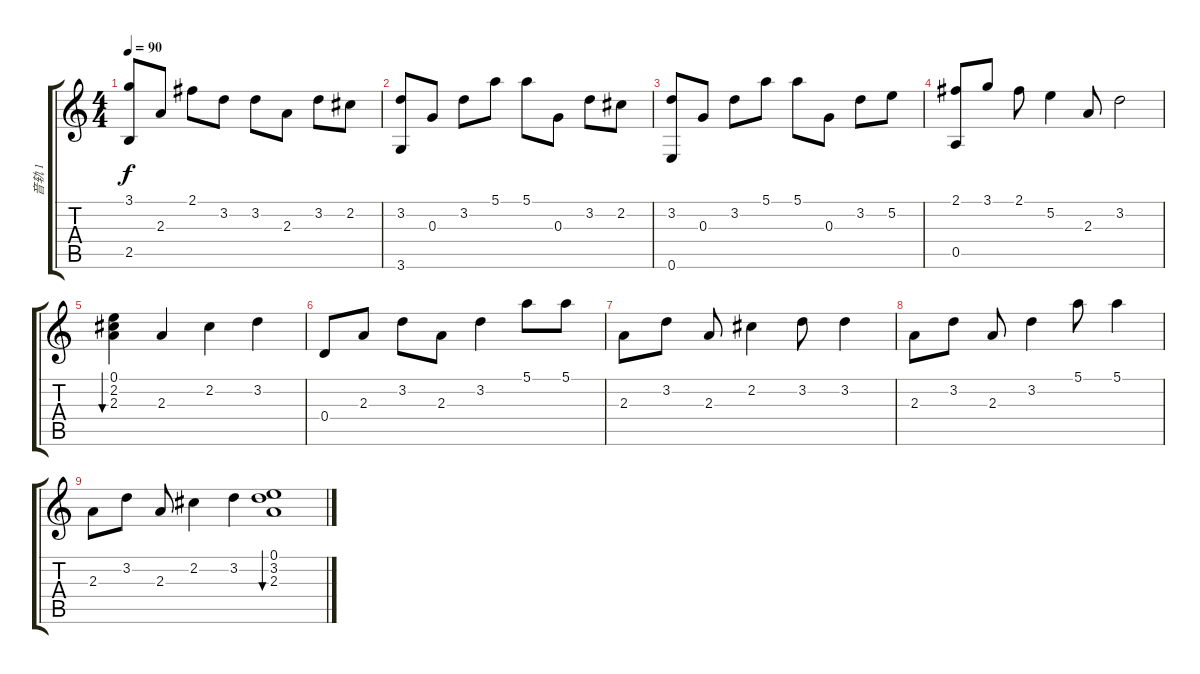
\track ("音轨 1" "音轨 1") {instrument acousticguitarsteel}
\staff {score tabs}
\tuning (E4 B3 G3 D3 A2 E2) {hide}
\ts (4 4)
\tempo 90
\clef g2
\ks c
(3.1 2.5).8{dy f} 2.3.8 2.1.8 3.2.8 3.2.8 2.3.8 3.2.8 2.2.8 |
(3.2 3.6).8 0.3.8 3.2.8 5.1.8 5.1.8 0.3.8 3.2.8 2.2.8 |
(3.2 0.6).8 0.3.8 3.2.8 5.1.8 5.1.8 0.3.8 3.2.8 5.2.8 |
(2.1 0.5).8 3.1.8 2.1.8 5.2.4 2.3.8 3.2.2 |
(0.1 2.2 2.3).4{bu 240} 2.3.4 2.2.4 3.2.4 |
0.4.8 2.3.8 3.2.8 2.3.8 3.2.4 5.1.8 5.1.8 |
2.3.8 3.2.8 2.3.8 2.2.4 3.2.8 3.2.4 |
2.3.8 3.2.8 2.3.8 3.2.4 5.1.8 5.1.4 |
2.3.8 3.2.8 2.3.8 2.2.4 3.2.4 (0.1 3.2 2.3).1{bu 480}
